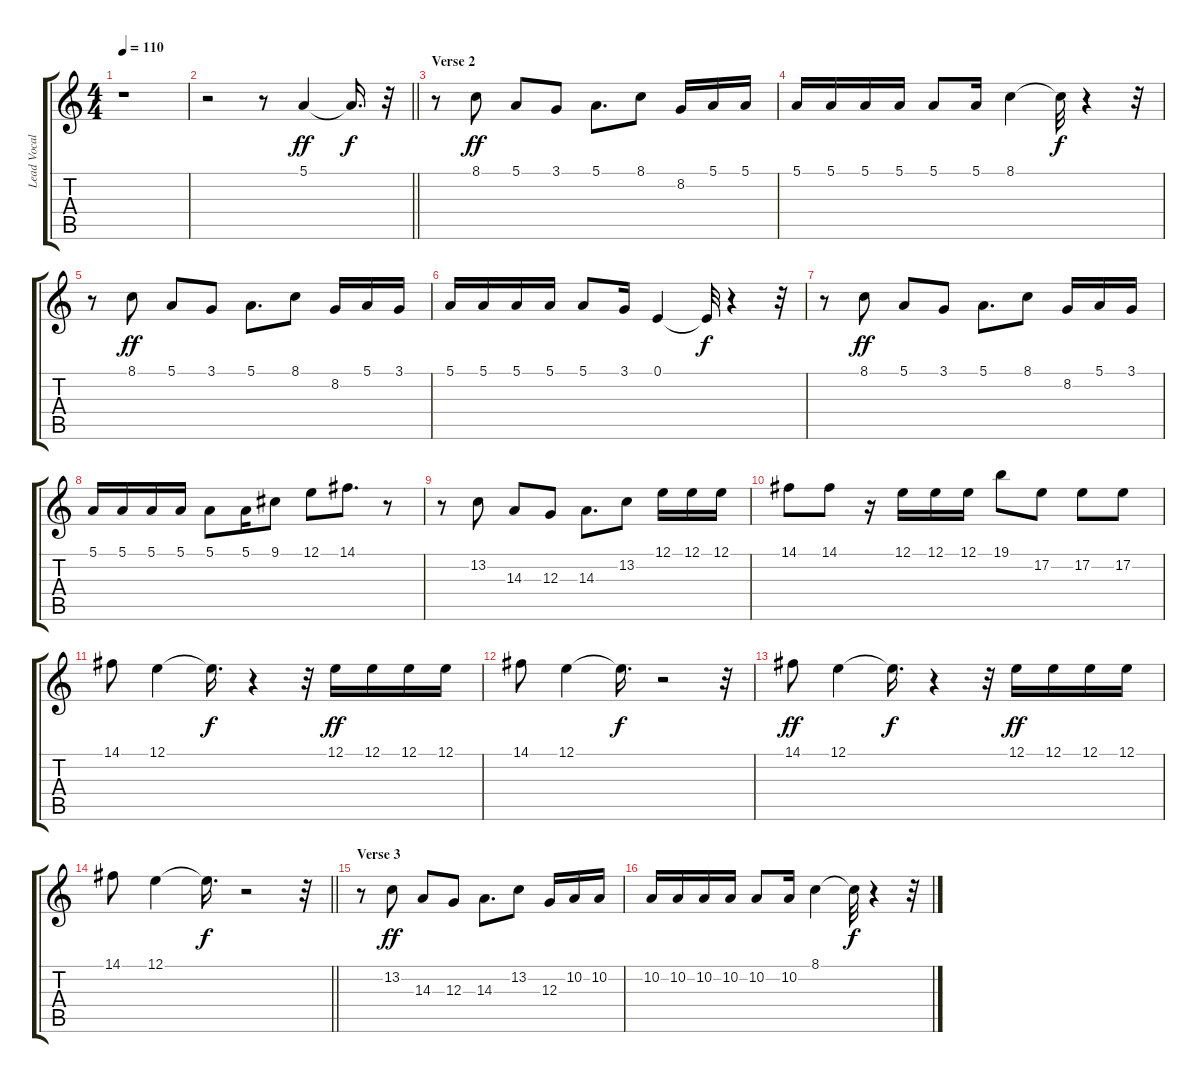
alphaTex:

\track ("Lead Vocal" "Lead Vocal") {instrument lead3calliope}
\staff {score tabs}
\tuning (E4 B3 G3 D3 A2 E2) {hide}
\ts (4 4)
\tempo 110
\clef g2
\ks c
r.1{dy ff} |
\barLineRight lightlight
r.2 r.8 5.1.4 5.1{t}.16{d dy f} r.32 |
\section ("" "Verse 2")
r.8 8.1.8{dy ff} 5.1.8 3.1.8 5.1.8{d} 8.1.8 8.2.16 5.1.16 5.1.16 |
5.1.16 5.1.16 5.1.16 5.1.16 5.1.8 5.1.16 8.1.4 8.1{t}.32{dy f} r.4 r.32 |
r.8 8.1.8{dy ff} 5.1.8 3.1.8 5.1.8{d} 8.1.8 8.2.16 5.1.16 3.1.16 |
5.1.16 5.1.16 5.1.16 5.1.16 5.1.8 3.1.16 0.1.4 0.1{t}.32{dy f} r.4 r.32 |
r.8 8.1.8{dy ff} 5.1.8 3.1.8 5.1.8{d} 8.1.8 8.2.16 5.1.16 3.1.16 |
5.1.16 5.1.16 5.1.16 5.1.16 5.1.8 5.1.16 9.1.8 12.1.8 14.1.8{d} r.8 |
r.8 13.2.8 14.3.8 12.3.8 14.3.8{d} 13.2.8 12.1.16 12.1.16 12.1.16 |
14.1.8 14.1.8 r.16 12.1.16 12.1.16 12.1.16 19.1.8 17.2.8 17.2.8 17.2.8 |
14.1.8 12.1.4 12.1{t}.16{d dy f} r.4 r.32 12.1.16{dy ff} 12.1.16 12.1.16 12.1.16 |
14.1.8 12.1.4 12.1{t}.16{d dy f} r.2 r.32 |
14.1.8{dy ff} 12.1.4 12.1{t}.16{d dy f} r.4 r.32 12.1.16{dy ff} 12.1.16 12.1.16 12.1.16 |
\barLineRight lightlight
14.1.8 12.1.4 12.1{t}.16{d dy f} r.2 r.32 |
\section ("" "Verse 3")
r.8 13.2.8{dy ff} 14.3.8 12.3.8 14.3.8{d} 13.2.8 12.3.16 10.2.16 10.2.16 |
10.2.16 10.2.16 10.2.16 10.2.16 10.2.8 10.2.16 8.1.4 8.1{t}.32{dy f} r.4 r.32
